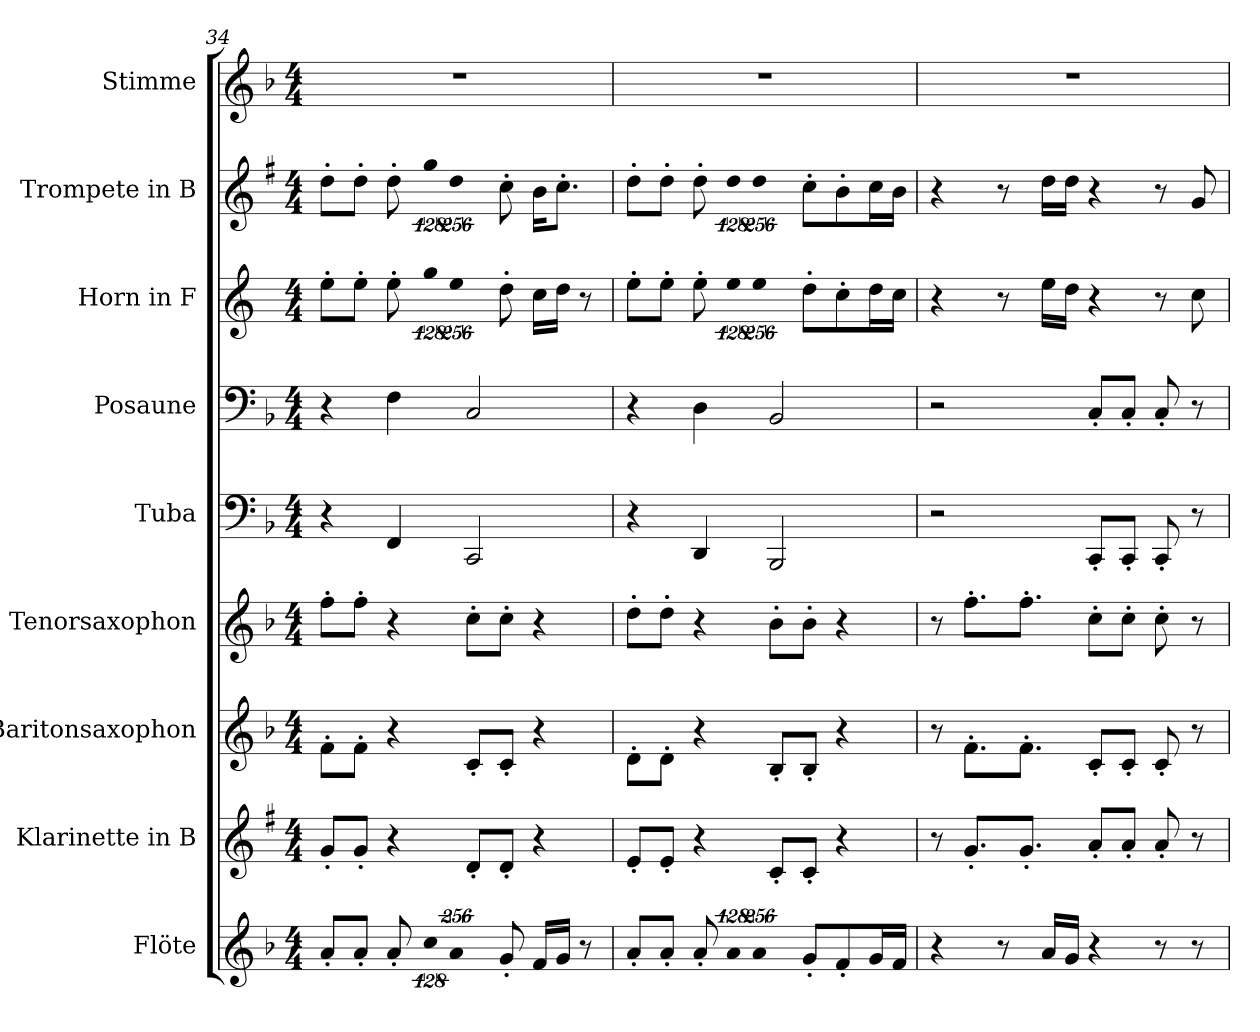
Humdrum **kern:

**kern	**kern	**kern	**kern	**kern	**kern	**kern	**kern	**kern
*part9	*part8	*part7	*part6	*part5	*part4	*part3	*part2	*part1
*staff9	*staff8	*staff7	*staff6	*staff5	*staff4	*staff3	*staff2	*staff1
*I"Flöte	*I"Klarinette in B	*I"Baritonsaxophon	*I"Tenorsaxophon	*I"Tuba	*I"Posaune	*I"Horn in F	*I"Trompete in B	*I"Stimme
*I'Fl.	*I'Kl.	*I'Bar. Sax.	*I'Ten. Sax.	*I'Tuba	*I'Pos.	*I'Hn.	*I'Trp.	*
*clefG2	*clefG2	*clefG2	*clefG2	*clefF4	*clefF4	*clefG2	*clefG2	*clefG2
*	*ITrd1c2	*ITrd12c21	*ITrd8c14	*	*	*ITrd4c7	*ITrd1c2	*
*k[b-]	*k[b-]	*k[b-]	*k[b-]	*k[b-]	*k[b-]	*k[b-]	*k[b-]	*k[b-]
*d:	*d:	*d:	*d:	*d:	*d:	*d:	*d:	*d:
*M4/4	*M4/4	*M4/4	*M4/4	*M4/4	*M4/4	*M4/4	*M4/4	*M4/4
=34	=34	=34	=34	=34	=34	=34	=34	=34
8a'i/L	8f'i/L	8F'i\L	8f'i\L	4r	4r	8a'i\L	8cc'i\L	1r
8a'i/J	8f'i/J	8F'i\J	8f'i\J	.	.	8a'i\J	8cc'i\J	.
8a'i/	4r	4r	4r	4FFi/	4Fi\	8a'i\	8cc'i\	.
!LO:N:vis=8	!	!	!	!	!	!LO:N:vis=8	!LO:N:vis=8	!
1024%85cci\	.	.	.	.	.	1024%85cci\	1024%85ffi\	.
!LO:N:vis=4	!	!	!	!	!	!LO:N:vis=4	!LO:N:vis=4	!
1024%171ai/	.	.	.	.	.	1024%171ai\	1024%171cci\	.
.	8c'i/L	8C'i/L	8c'i\L	2CCi/	2Ci/	.	.	.
8g'i/	8c'i/J	8C'i/J	8c'i\J	.	.	8g'i\	8b-'i\	.
16fi/LL	4r	4r	4r	.	.	16fi\LL	16ai\KL	.
16gi/JJ	.	.	.	.	.	16gi\JJ	8.b-'i\J	.
8r	.	.	.	.	.	8r	.	.
=35	=35	=35	=35	=35	=35	=35	=35	=35
8a'i/L	8d'i/L	8D'i\L	8d'i\L	4r	4r	8a'i\L	8cc'i\L	1r
8a'i/J	8d'i/J	8D'i\J	8d'i\J	.	.	8a'i\J	8cc'i\J	.
8a'i/	4r	4r	4r	4DDi/	4Di\	8a'i\	8cc'i\	.
!LO:N:vis=8	!	!	!	!	!	!LO:N:vis=8	!LO:N:vis=8	!
1024%85ai/	.	.	.	.	.	1024%85ai\	1024%85cci\	.
!LO:N:vis=4	!	!	!	!	!	!LO:N:vis=4	!LO:N:vis=4	!
1024%171ai/	.	.	.	.	.	1024%171ai\	1024%171cci\	.
.	8B-'i/L	8BB-'i/L	8B-'i\L	2BBB-i/	2BB-i/	.	.	.
8g'i/L	8B-'i/J	8BB-'i/J	8B-'i\J	.	.	8g'i\L	8b-'i\L	.
8f'i/	4r	4r	4r	.	.	8f'i\	8a'i\	.
16gi/L	.	.	.	.	.	16gi\L	16b-i\L	.
16fi/JJ	.	.	.	.	.	16fi\JJ	16ai\JJ	.
=36	=36	=36	=36	=36	=36	=36	=36	=36
4r	8r	8r	8r	2r	2r	4r	4r	1r
.	8.f'i/L	8.F'i\L	8.f'i\L	.	.	.	.	.
8r	.	.	.	.	.	8r	8r	.
.	8.f'i/J	8.F'i\J	8.f'i\J	.	.	.	.	.
16ai/LL	.	.	.	.	.	16ai\LL	16cci\LL	.
16gi/JJ	.	.	.	.	.	16gi\JJ	16cci\JJ	.
4r	8g'i/L	8C'i/L	8c'i\L	8CC'i/L	8C'i/L	4r	4r	.
.	8g'i/J	8C'i/J	8c'i\J	8CC'i/J	8C'i/J	.	.	.
8r	8g'i/	8C'i/	8c'i\	8CC'i/	8C'i/	8r	8r	.
8r	8r	8r	8r	8r	8r	8fi\	8fi/	.
=	=	=	=	=	=	=	=	=
*-	*-	*-	*-	*-	*-	*-	*-	*-
